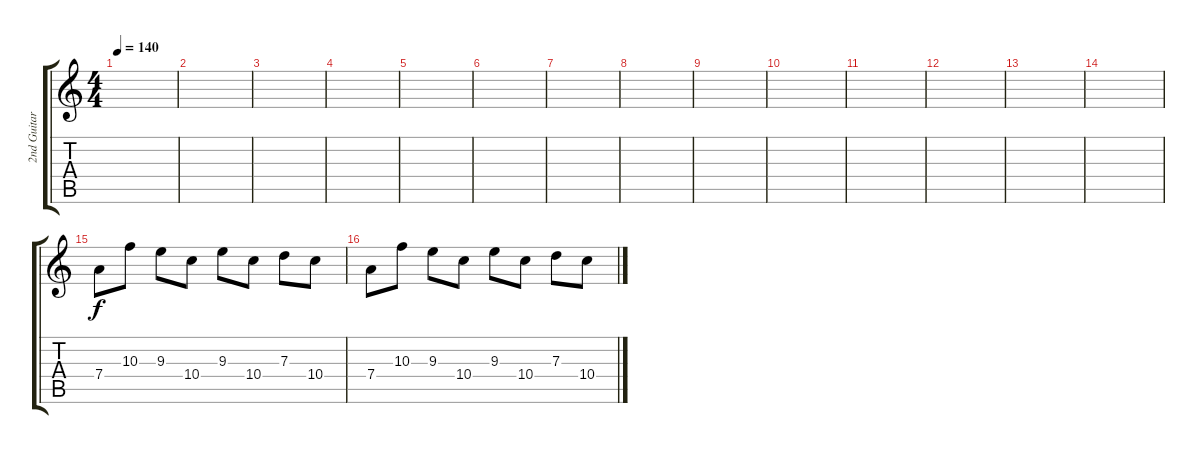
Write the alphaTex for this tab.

\track ("2nd Guitar" "2nd Guitar") {instrument distortionguitar}
\staff {score tabs}
\tuning (E4 B3 G3 D3 A2 E2) {hide}
\ts (4 4)
\tempo 140
\clef g2
\ks c
|
|
|
|
|
|
|
|
|
|
|
|
|
|
7.4.8 10.3.8 9.3.8 10.4.8 9.3.8 10.4.8 7.3.8 10.4.8 |
7.4.8 10.3.8 9.3.8 10.4.8 9.3.8 10.4.8 7.3.8 10.4.8
